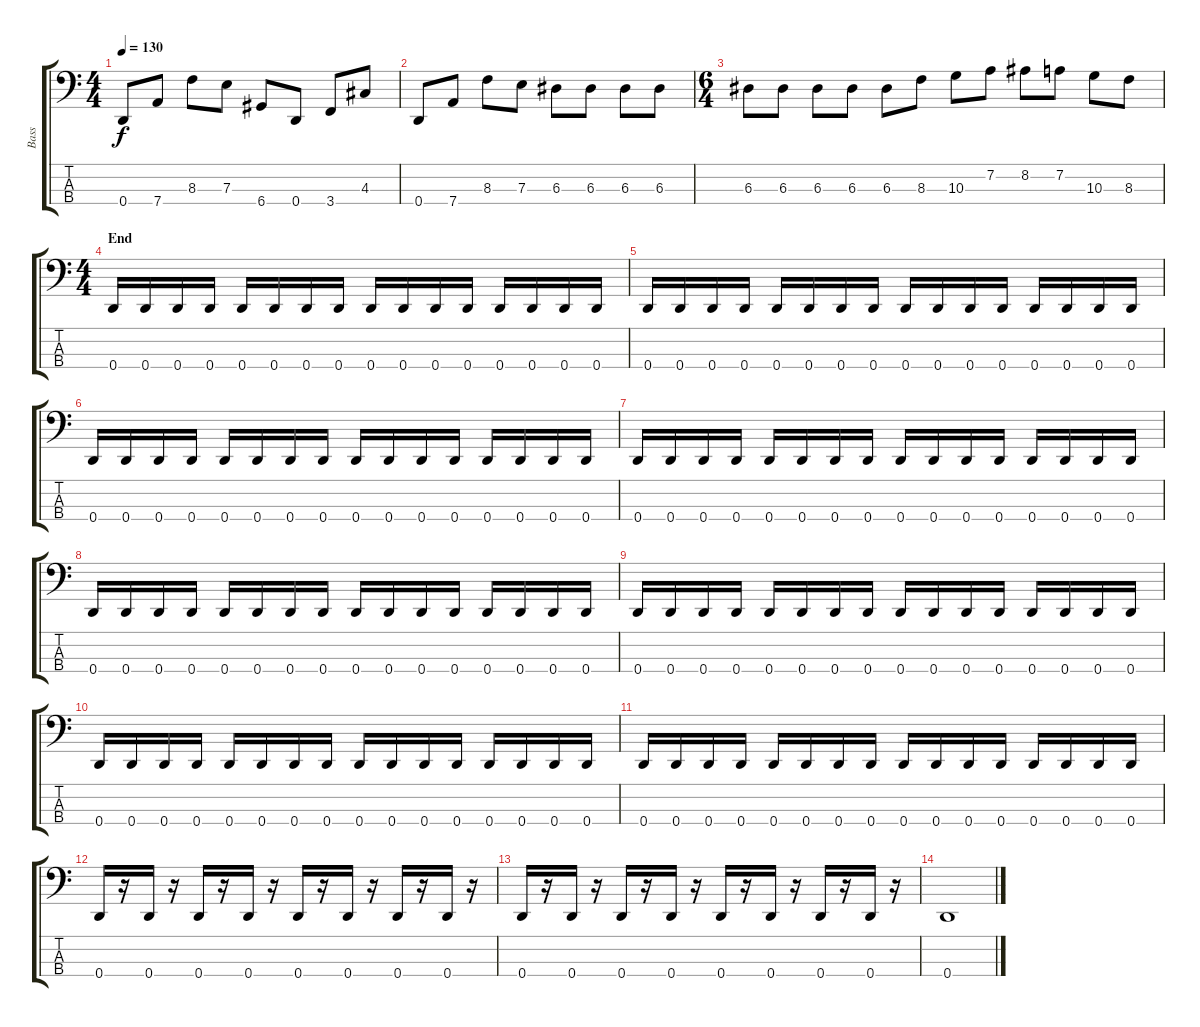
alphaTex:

\track ("Bass" "Bass") {instrument electricbasspick}
\staff {score tabs}
\tuning (G2 D2 A1 D1) {hide}
\ts (4 4)
\tempo 130
\clef f4
\ks c
0.4.8{dy f} 7.4.8 8.3.8 7.3.8 6.4.8 0.4.8 3.4.8 4.3.8 |
0.4.8 7.4.8 8.3.8 7.3.8 6.3.8 6.3.8 6.3.8 6.3.8 |
\ts (6 4)
6.3.8 6.3.8 6.3.8 6.3.8 6.3.8 8.3.8 10.3.8 7.2.8 8.2.8 7.2.8 10.3.8 8.3.8 |
\ts (4 4)
\section ("" "End")
0.4.16 0.4.16 0.4.16 0.4.16 0.4.16 0.4.16 0.4.16 0.4.16 0.4.16 0.4.16 0.4.16 0.4.16 0.4.16 0.4.16 0.4.16 0.4.16 |
0.4.16 0.4.16 0.4.16 0.4.16 0.4.16 0.4.16 0.4.16 0.4.16 0.4.16 0.4.16 0.4.16 0.4.16 0.4.16 0.4.16 0.4.16 0.4.16 |
0.4.16 0.4.16 0.4.16 0.4.16 0.4.16 0.4.16 0.4.16 0.4.16 0.4.16 0.4.16 0.4.16 0.4.16 0.4.16 0.4.16 0.4.16 0.4.16 |
0.4.16 0.4.16 0.4.16 0.4.16 0.4.16 0.4.16 0.4.16 0.4.16 0.4.16 0.4.16 0.4.16 0.4.16 0.4.16 0.4.16 0.4.16 0.4.16 |
0.4.16 0.4.16 0.4.16 0.4.16 0.4.16 0.4.16 0.4.16 0.4.16 0.4.16 0.4.16 0.4.16 0.4.16 0.4.16 0.4.16 0.4.16 0.4.16 |
0.4.16 0.4.16 0.4.16 0.4.16 0.4.16 0.4.16 0.4.16 0.4.16 0.4.16 0.4.16 0.4.16 0.4.16 0.4.16 0.4.16 0.4.16 0.4.16 |
0.4.16 0.4.16 0.4.16 0.4.16 0.4.16 0.4.16 0.4.16 0.4.16 0.4.16 0.4.16 0.4.16 0.4.16 0.4.16 0.4.16 0.4.16 0.4.16 |
0.4.16 0.4.16 0.4.16 0.4.16 0.4.16 0.4.16 0.4.16 0.4.16 0.4.16 0.4.16 0.4.16 0.4.16 0.4.16 0.4.16 0.4.16 0.4.16 |
0.4.16 r.16 0.4.16 r.16 0.4.16 r.16 0.4.16 r.16 0.4.16 r.16 0.4.16 r.16 0.4.16 r.16 0.4.16 r.16 |
0.4.16 r.16 0.4.16 r.16 0.4.16 r.16 0.4.16 r.16 0.4.16 r.16 0.4.16 r.16 0.4.16 r.16 0.4.16 r.16 |
0.4.1
